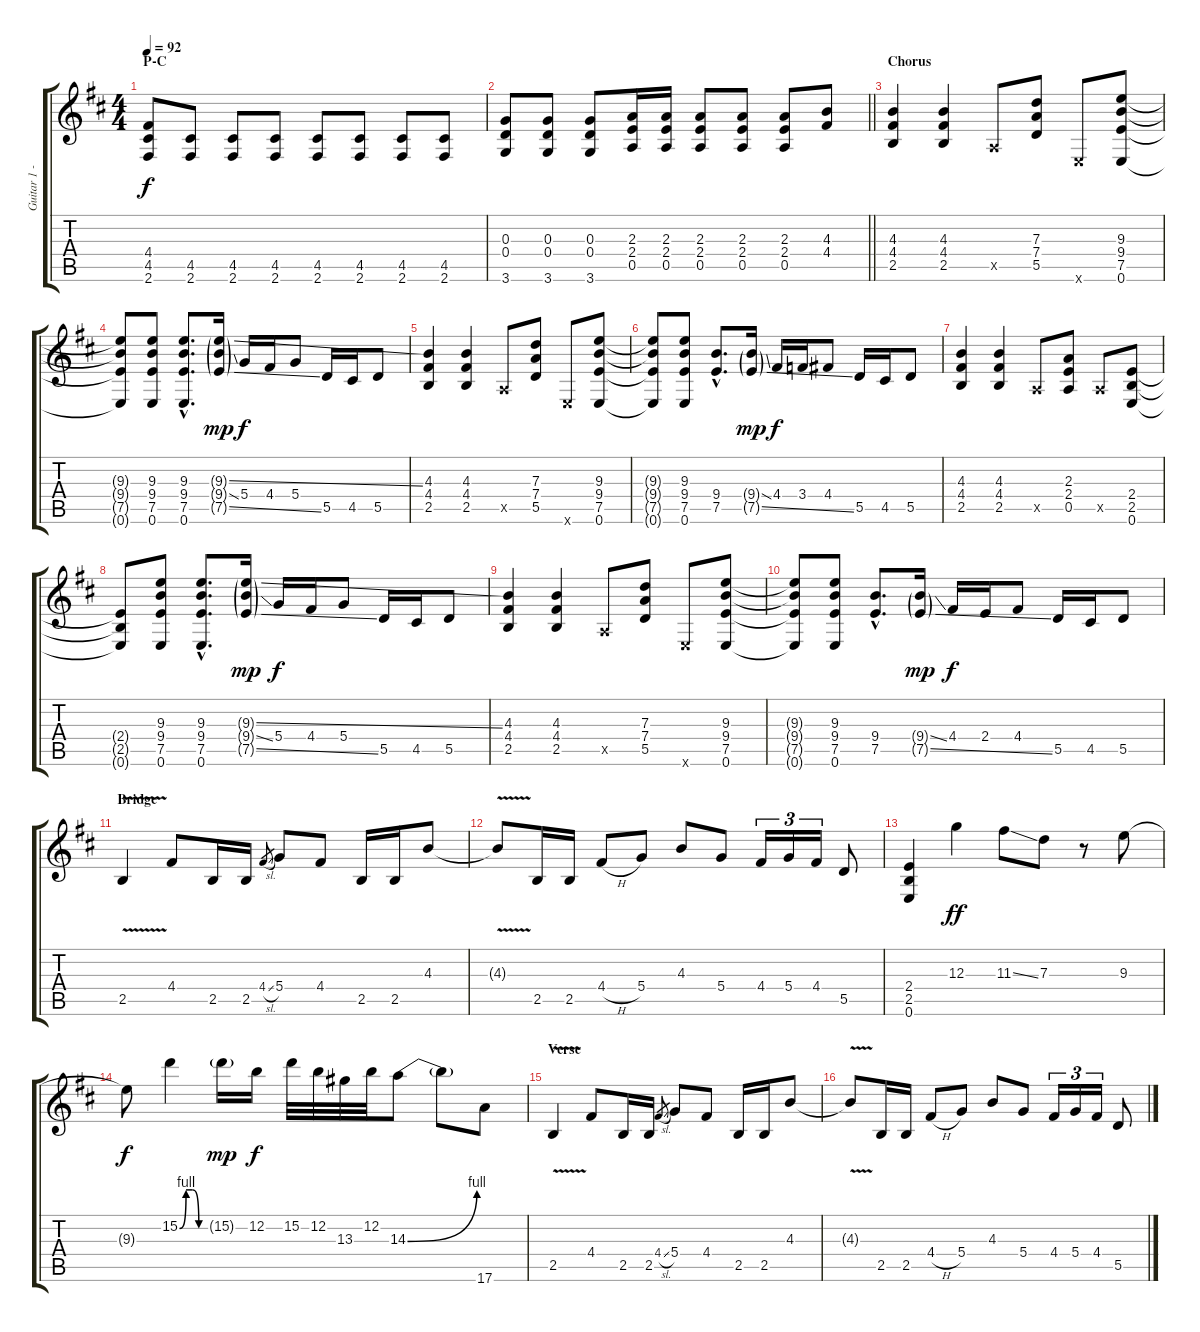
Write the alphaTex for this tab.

\track ("Guitar 1 - Criss Oliva" "Guitar 1 -") {instrument distortionguitar}
\staff {score tabs}
\tuning (E4 B3 G3 D3 A2 E2) {hide}
\ts (4 4)
\section ("" "P-C")
\tempo 92
\clef g2
\ks d
(4.4 4.5 2.6).8{dy f} (4.5 2.6).8 (4.5 2.6).8 (4.5 2.6).8 (4.5 2.6).8 (4.5 2.6).8 (4.5 2.6).8 (4.5 2.6).8 |
\barLineRight lightlight
(0.3 0.4 3.6).8 (0.3 0.4 3.6).8 (0.3 0.4 3.6).8 (2.3 2.4 0.5).16 (2.3 2.4 0.5).16 (2.3 2.4 0.5).8 (2.3 2.4 0.5).8 (2.3 2.4 0.5).8 (4.3 4.4).8 |
\section ("" "Chorus")
(4.3 4.4 2.5).4 (4.3 4.4 2.5).4 0.5{x}.8 (7.3 7.4 5.5).8 0.6{x}.8 (9.3 9.4 7.5 0.6).8 |
(9.3{t} 9.4{t} 7.5{t} 0.6{t}).8 (9.3 9.4 7.5 0.6).8 (9.3{hac} 9.4{hac} 7.5{hac} 0.6{hac}).8{d} (9.3{ss g} 9.4{ss g} 7.5{ss g}).16{dy mp} 5.4.16{dy f} 4.4.16 5.4.8 5.5.16 4.5.16 5.5.8 |
(4.3 4.4 2.5).4 (4.3 4.4 2.5).4 0.5{x}.8 (7.3 7.4 5.5).8 0.6{x}.8 (9.3 9.4 7.5 0.6).8 |
(9.3{t} 9.4{t} 7.5{t} 0.6{t}).8 (9.3 9.4 7.5 0.6).8 (9.4{hac} 7.5{hac}).8{d} (9.4{ss g} 7.5{ss g}).16{dy mp} 4.4.16{dy f} 3.4.16 4.4.8 5.5.16 4.5.16 5.5.8 |
(4.3 4.4 2.5).4 (4.3 4.4 2.5).4 0.5{x}.8 (2.3 2.4 0.5).8 0.5{x}.8 (2.4 2.5 0.6).8 |
(2.4{t} 2.5{t} 0.6{t}).8 (9.3 9.4 7.5 0.6).8 (9.3{hac} 9.4{hac} 7.5{hac} 0.6{hac}).8{d} (9.3{ss g} 9.4{ss g} 7.5{ss g}).16{dy mp} 5.4.16{dy f} 4.4.16 5.4.8 5.5.16 4.5.16 5.5.8 |
(4.3 4.4 2.5).4 (4.3 4.4 2.5).4 0.5{x}.8 (7.3 7.4 5.5).8 0.6{x}.8 (9.3 9.4 7.5 0.6).8 |
(9.3{t} 9.4{t} 7.5{t} 0.6{t}).8 (9.3 9.4 7.5 0.6).8 (9.4{hac} 7.5{hac}).8{d} (9.4{ss g} 7.5{ss g}).16{dy mp} 4.4.16{dy f} 2.4.16 4.4.8 5.5.16 4.5.16 5.5.8 |
\section ("" "Bridge")
2.5{v}.4 4.4.8 2.5.16 2.5.16 4.4{sl}.8{gr} 5.4.8 4.4.8 2.5.16 2.5.16 4.3.8 |
4.3{v t}.8 2.5.16 2.5.16 4.4{h}.8 5.4.8 4.3.8 5.4.8 4.4.16{tu (3 2)} 5.4.16{tu (3 2)} 4.4.16{tu (3 2)} 5.5.8 |
(2.4 2.5 0.6).4 12.3.4{dy ff} 11.3{ss}.8 7.3.8 r.8 9.3.8 |
9.3{t}.8{dy f} 15.2{be (custom 0 0 15 4 30 4 45 0 60 0)}.4{volume 14 balance 0} 15.2{g}.16{dy mp} 12.2.16{dy f} 15.2.32 12.2.32 13.3.32 12.2.32 14.3{be (bend 0 0 60 4)}.8 14.3{t}.8 17.6.8 |
\section ("" "Verse")
2.5{v}.4{volume 12} 4.4.8 2.5.16 2.5.16 4.4{sl}.8{gr} 5.4.8 4.4.8 2.5.16 2.5.16 4.3.8 |
4.3{v t}.8 2.5.16 2.5.16 4.4{h}.8 5.4.8 4.3.8 5.4.8 4.4.16{tu (3 2)} 5.4.16{tu (3 2)} 4.4.16{tu (3 2)} 5.5.8
